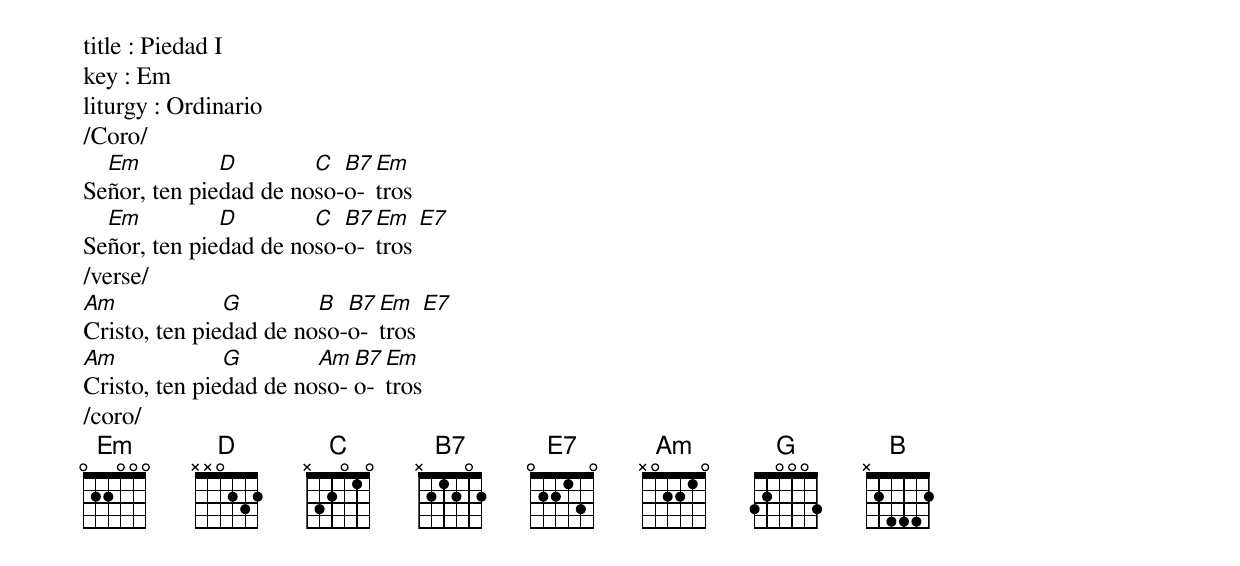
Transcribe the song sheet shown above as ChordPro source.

title : Piedad Ι
key : Em
liturgy : Ordinario
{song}
/Coro/
Se[Em]ñor, ten pie[D]dad de no[C]so-[B7]o-[Em]tros
Se[Em]ñor, ten pie[D]dad de no[C]so-[B7]o-[Em]tros [E7]
/verse/
[Am]Cristo, ten pie[G]dad de no[B]so-[B7]o-[Em]tros [E7]
[Am]Cristo, ten pie[G]dad de no[Am]so-[B7]o-[Em]tros
/coro/
